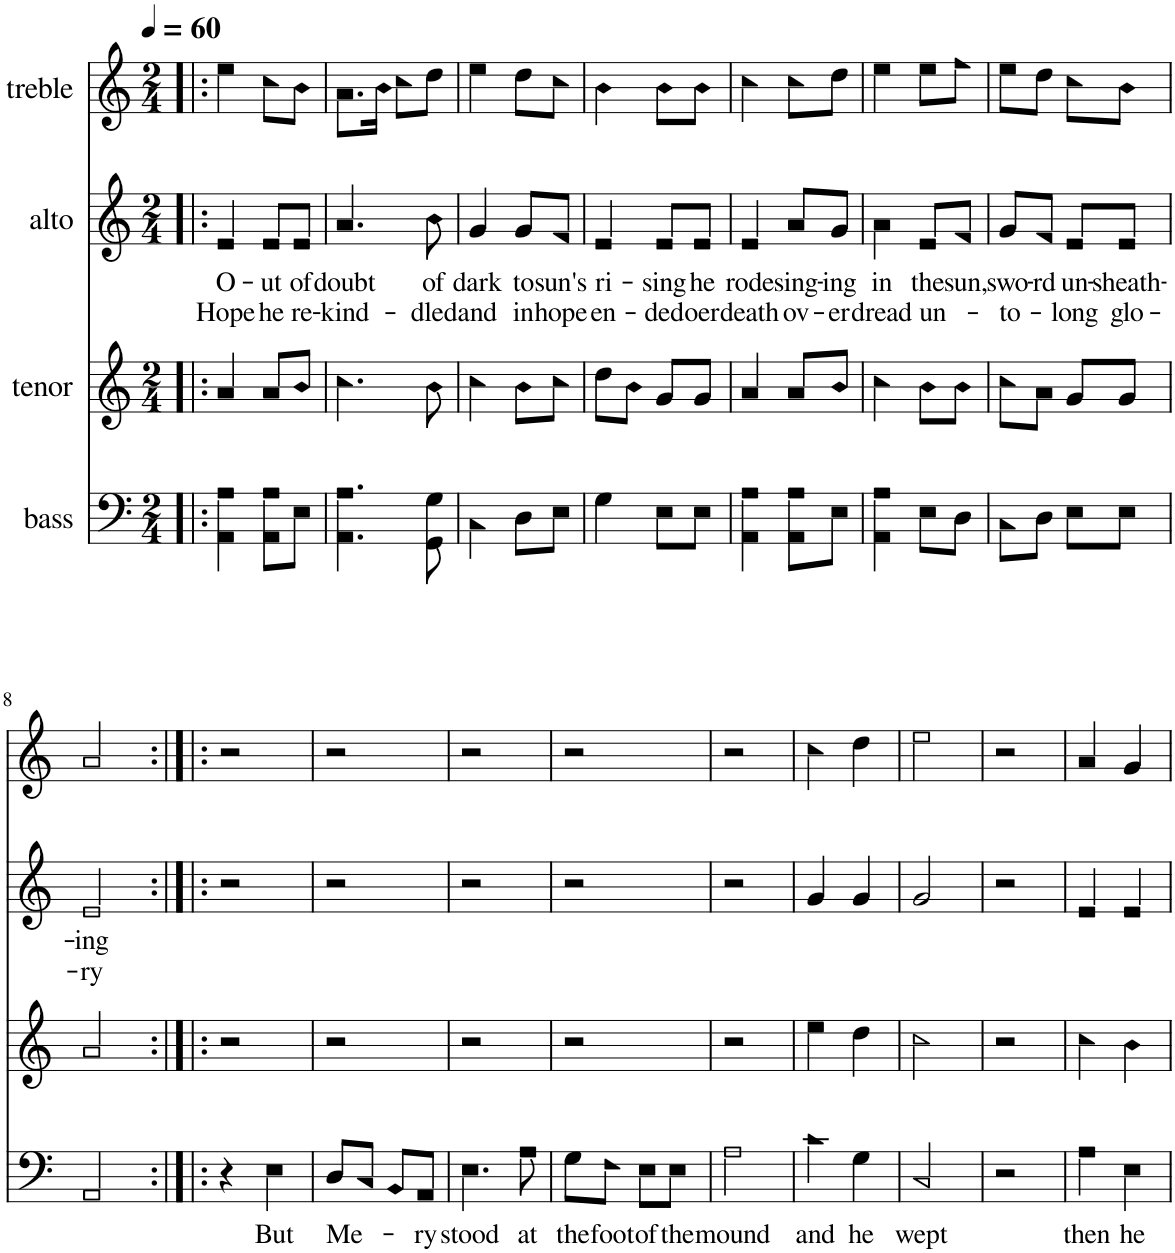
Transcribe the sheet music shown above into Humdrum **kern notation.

**kern	**text	**kern	**kern	**text	**text	**kern
*part4	*part4	*part3	*part2	*part2	*part2	*part1
*staff4	*staff4	*staff3	*staff2	*staff2	*staff2	*staff1
*I"bass	*	*I"tenor	*I"alto	*	*	*I"treble
*clefF4	*	*clefG2	*clefG2	*	*	*clefG2
*k[]	*	*k[]	*k[]	*	*	*k[]
*M2/4	*	*M2/4	*M2/4	*	*	*M2/4
*MM60	*	*MM60	*MM60	*	*	*MM60
=1!|:	=1!|:	=1!|:	=1!|:	=1!|:	=1!|:	=1!|:
!	!	!	!	!LO:LY:b	!LO:LY:b	!
4AA\ 4A\	.	4a/	4e/	O-	Hope	4ee\
!	!	!	!	!LO:LY:b	!LO:LY:b	!
8AA\ 8A\L	.	8a/L	8e/L	-ut	he	8cc\L
!	!	!	!	!LO:LY:b	!LO:LY:b	!
8E\J	.	8b/J	8e/J	of	re-	8b\J
=2	=2	=2	=2	=2	=2	=2
!	!	!	!	!LO:LY:b	!LO:LY:b	!
4.AA\ 4.A\	.	4.cc\	4.a/	doubt	-kind-	8.a\L
.	.	.	.	.	.	16b\Jk
.	.	.	.	.	.	8cc\L
!	!	!	!	!LO:LY:b	!LO:LY:b	!
8GG\ 8G\	.	8b\	8b\	of	-dled	8dd\J
=3	=3	=3	=3	=3	=3	=3
!	!	!	!	!LO:LY:b	!LO:LY:b	!
4C\	.	4cc\	4g/	dark	and	4ee\
!	!	!	!	!LO:LY:b	!LO:LY:b	!
8D\L	.	8b\L	8g/L	to	in	8dd\L
!	!	!	!	!LO:LY:b	!LO:LY:b	!
8E\J	.	8cc\J	8f/J	sun's	hope	8cc\J
=4	=4	=4	=4	=4	=4	=4
!	!	!	!	!LO:LY:b	!LO:LY:b	!
4G\	.	8dd\L	4e/	ri-	en-	4b\
.	.	8b\J	.	.	.	.
!	!	!	!	!LO:LY:b	!LO:LY:b	!
8E\L	.	8g/L	8e/L	-sing	-ded	8b\L
!	!	!	!	!LO:LY:b	!LO:LY:b	!
8E\J	.	8g/J	8e/J	he	oer	8b\J
=5	=5	=5	=5	=5	=5	=5
!	!	!	!	!LO:LY:b	!LO:LY:b	!
4AA\ 4A\	.	4a/	4e/	rode	death	4cc\
!	!	!	!	!LO:LY:b	!LO:LY:b	!
8AA\ 8A\L	.	8a/L	8a/L	sing-	ov-	8cc\L
!	!	!	!	!LO:LY:b	!LO:LY:b	!
8E\J	.	8b/J	8g/J	-ing	-er	8dd\J
=6	=6	=6	=6	=6	=6	=6
!	!	!	!	!LO:LY:b	!LO:LY:b	!
4AA\ 4A\	.	4cc\	4a\	in	dread	4ee\
!	!	!	!	!LO:LY:b	!LO:LY:b	!
8E\L	.	8b\L	8e/L	the	un-	8ee\L
!	!	!	!	!LO:LY:b	!	!
8D\J	.	8b\J	8f/J	sun,	.	8ff\J
=7	=7	=7	=7	=7	=7	=7
!	!	!	!	!LO:LY:b	!LO:LY:b	!
8C\L	.	8cc\L	8g/L	swo-	-to-	8ee\L
!	!	!	!	!LO:LY:b	!	!
8D\J	.	8a\J	8f/J	-rd	.	8dd\J
!	!	!	!	!LO:LY:b	!LO:LY:b	!
8E\L	.	8g/L	8e/L	un-	long	8cc\L
!	!	!	!	!LO:LY:b	!LO:LY:b	!
8E\J	.	8g/J	8e/J	-sheath-	glo-	8b\J
!!LO:LB:g=z
=8	=8	=8	=8	=8	=8	=8
!	!	!	!	!LO:LY:b	!LO:LY:b	!
2AA/	.	2a/	2e/	-ing	-ry	2a/
=9:|!|:	=9:|!|:	=9:|!|:	=9:|!|:	=9:|!|:	=9:|!|:	=9:|!|:
4r	.	2r	2r	.	.	2r
!	!LO:LY:b	!	!	!	!	!
4E\	But	.	.	.	.	.
=10	=10	=10	=10	=10	=10	=10
!	!LO:LY:b	!	!	!	!	!
8D/L	Me-	2r	2r	.	.	2r
8C/J	.	.	.	.	.	.
8BB/L	.	.	.	.	.	.
!	!LO:LY:b	!	!	!	!	!
8AA/J	-ry	.	.	.	.	.
=11	=11	=11	=11	=11	=11	=11
!	!LO:LY:b	!	!	!	!	!
4.E\	stood	2r	2r	.	.	2r
!	!LO:LY:b	!	!	!	!	!
8A\	at	.	.	.	.	.
=12	=12	=12	=12	=12	=12	=12
!	!LO:LY:b	!	!	!	!	!
8G\L	the	2r	2r	.	.	2r
!	!LO:LY:b	!	!	!	!	!
8F\J	foot	.	.	.	.	.
!	!LO:LY:b	!	!	!	!	!
8E\L	of	.	.	.	.	.
!	!LO:LY:b	!	!	!	!	!
8E\J	the	.	.	.	.	.
=13	=13	=13	=13	=13	=13	=13
!	!LO:LY:b	!	!	!	!	!
2A\	mound	2r	2r	.	.	2r
=14	=14	=14	=14	=14	=14	=14
!	!LO:LY:b	!	!	!	!	!
4c\	and	4ee\	4g/	.	.	4cc\
!	!LO:LY:b	!	!	!	!	!
4G\	he	4dd\	4g/	.	.	4dd\
=15	=15	=15	=15	=15	=15	=15
!	!LO:LY:b	!	!	!	!	!
2C/	wept	2cc\	2g/	.	.	2ee\
=16	=16	=16	=16	=16	=16	=16
2r	.	2r	2r	.	.	2r
=17	=17	=17	=17	=17	=17	=17
!	!LO:LY:b	!	!	!	!	!
4A\	then	4cc\	4e/	.	.	4a/
!	!LO:LY:b	!	!	!	!	!
4E\	he	4b\	4e/	.	.	4g/
=	=	=	=	=	=	=
*-	*-	*-	*-	*-	*-	*-
